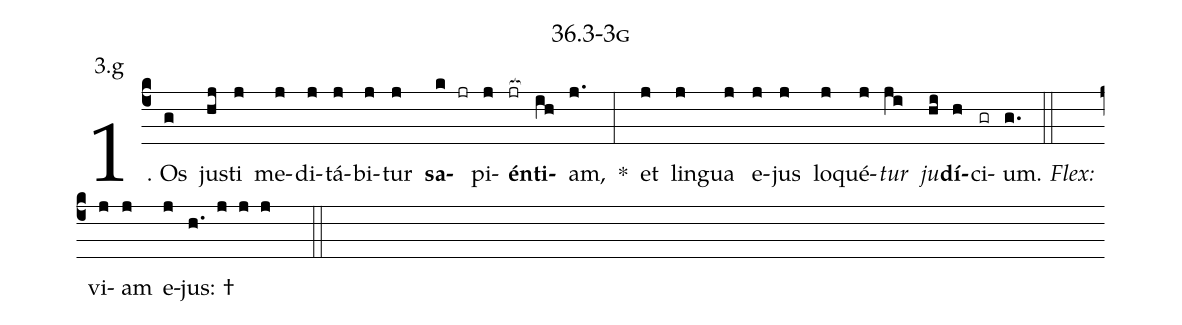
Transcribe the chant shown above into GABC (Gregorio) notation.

name: 36.3-3g;
annotation: 3.g;
%%
(c4)1. Os(g) jus(hj)ti(j) me(j)di(j)tá(j)bi(j)tur(j) <b>sa</b>(k jr)pi(j)<b>én</b>(jr[ocb:1{])<b>ti</b>(ih[ocb:0}])am,(j.) *(:) et(j) lin(j)gua(j) e(j)jus(j) lo(j)qué(j)<i>tur</i>(ji) <i>ju</i>(hi)<b>dí</b>(h)ci(gr)um.(g.) (::)
<i>Flex:</i>()  vi(j)am(j) e(j)jus: †(h. j j j  ::)

%E(j) u(j) o(ji) u(hi) a(h) e.(g.) (::)
